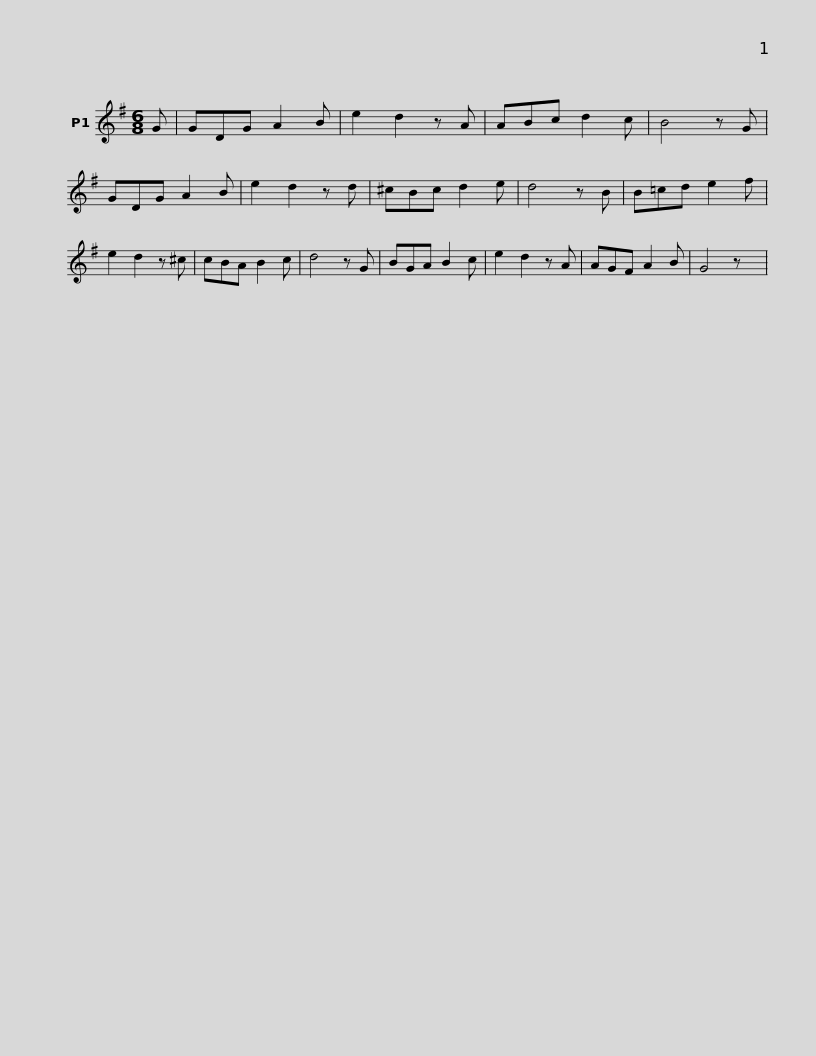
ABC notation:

X:1
L:1/8
M:6/8
I:linebreak $
K:G
V:1 treble
V:1
 G | GDG A2 B | e2 d2 z A | ABc d2 c | B4 z G | %5
 GDG A2 B |$ e2 d2 z d | ^cBc d2 e | d4 z B | B=cd e2 f | %10
 e2 d2 z ^c |$ cBA B2 c | d4 z G | BGA B2 c | e2 d2 z A | %15
 AGF A2 B | G4 z x | %17
